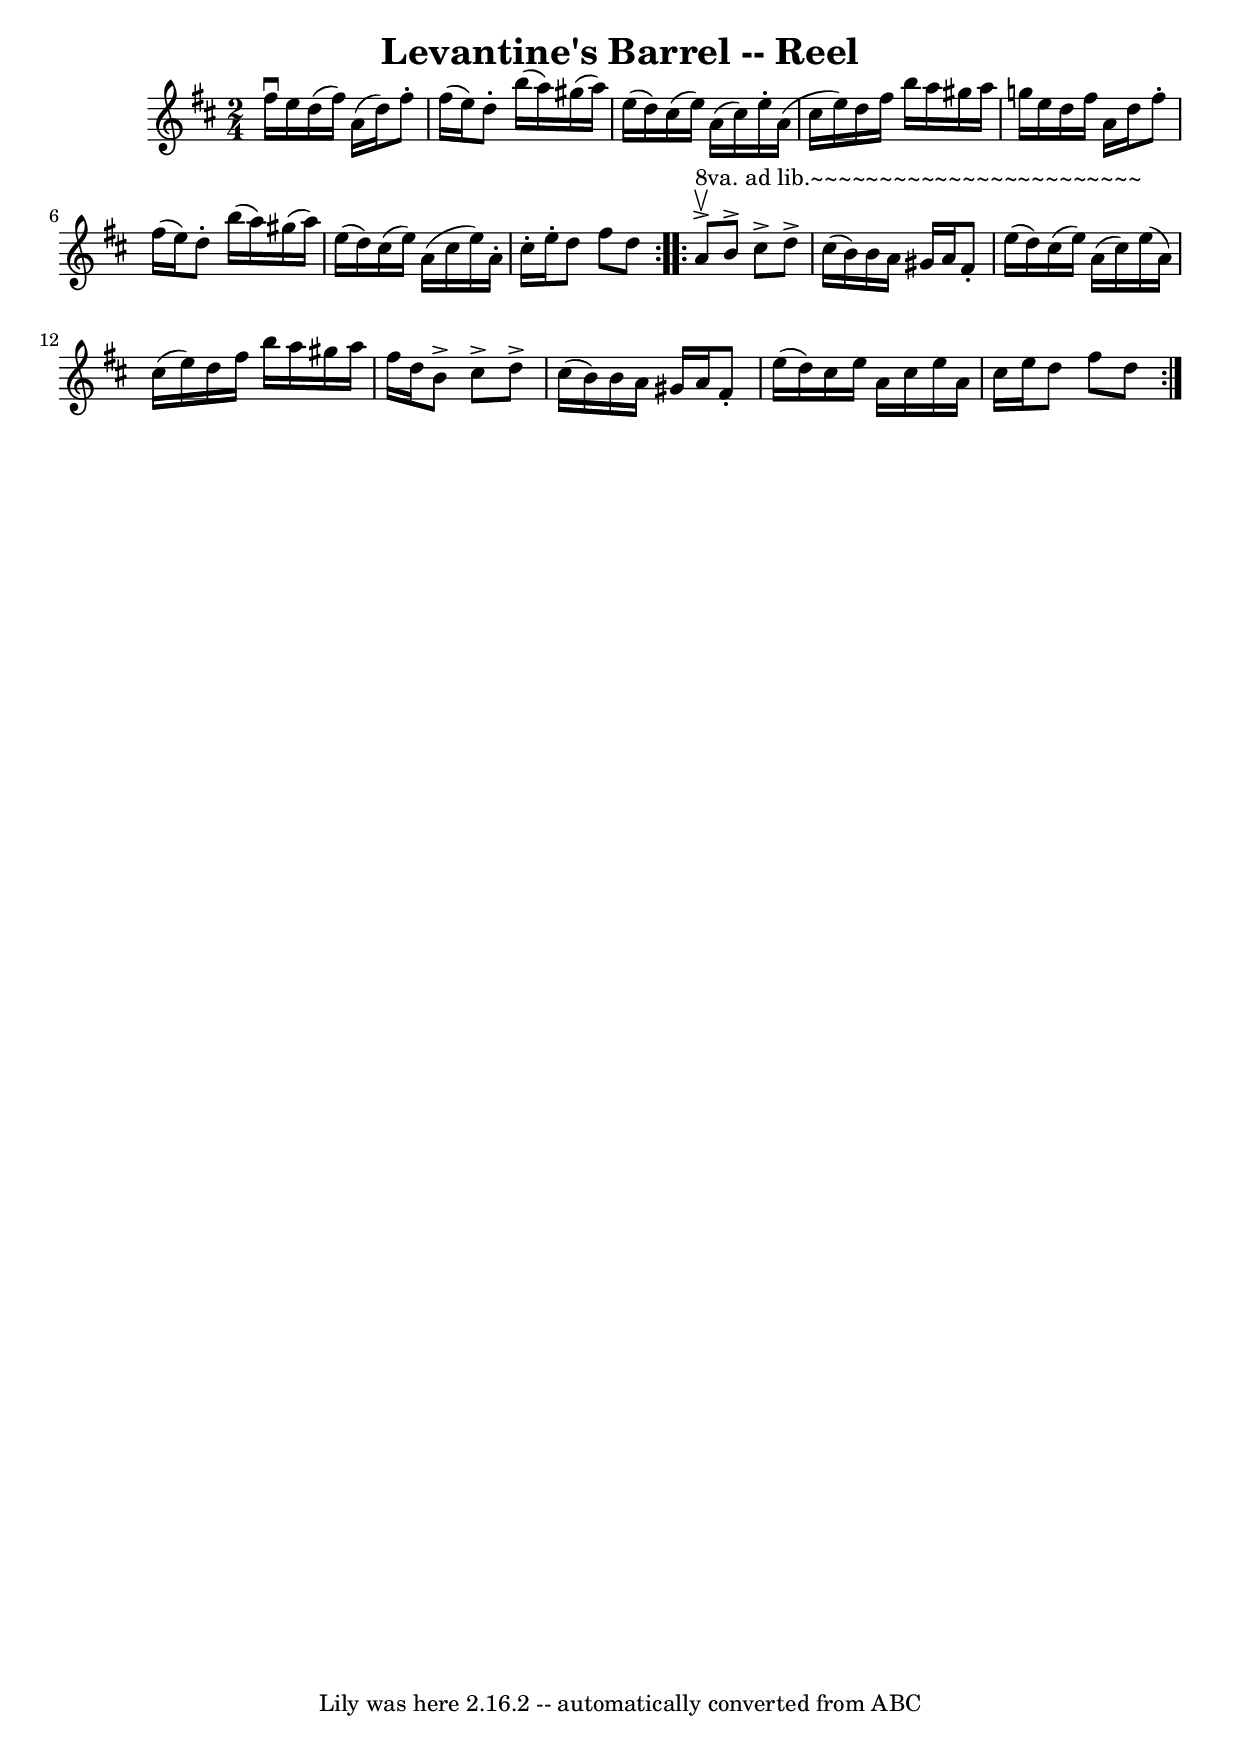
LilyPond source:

\version "2.16.2"
\include "Mammoth.ily"
\header {
  %% book = "Ryan's Mammoth Collection"
  crossRefNumber = "1"
  footnotes = "\\\\158"
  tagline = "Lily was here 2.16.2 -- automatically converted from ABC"
  title = "Levantine's Barrel -- Reel"

}
voicedefault =  {



  \repeat volta 2 {

    \time 2/4 
    \key d \major     fis''16^\downbow e''16   |
    d''16 (     fis''16) a'16 (d''16) fis''8-. fis''16 (e''16)    |
         d''8-. b''16 (a''16) gis''16 (a''16) e''16 (d''16)     |
    cis''16 (e''16) a'16 (cis''16) e''16-. a'16 (     cis''16 e''16)    |
    d''16 fis''16 b''16 a''16 gis''16      a''16 g''!16 e''16     |
    d''16 fis''16 a'16 d''16        fis''8-. fis''16 (e''16)    |
    d''8-. b''16 (a''16)        gis''16 (a''16) e''16 (d''16)    |
    cis''16 (e''16)       a'16 (cis''16 e''16) a'16-. cis''16-. e''16-.    |
    
    d''8 fis''8 d''8  
  } 
  \repeat volta 2 {     a'8^"8va. ad lib.~~~~~~~~~~~~~~~~~~~~~~~~"^\accent^\upbow  |
    b'8^\accent cis''8^\accent d''8^\accent cis''16 (b'16)   |
         b'16 a'16 gis'16 a'16 fis'8-. e''16 (d''16)    |
    
    cis''16 (e''16) a'16 (cis''16) e''16 (a'16) cis''16 (     e''16)    |
    d''16 fis''16 b''16 a''16 gis''16 a''16        fis''16 d''16     |
    b'8^\accent cis''8^\accent d''8^\accent cis''16 (b'16)   |
    b'16 a'16 gis'16 a'16         fis'8-. e''16 (d''16)    |
    cis''16 e''16 a'16 cis''16      e''16 a'16 cis''16 e''16     |
    d''8 fis''8 d''8  
  }   

}

\score{
  <<

    \context Staff="default"
    {
      \voicedefault 
      
    }

  >>
  \layout {
    
  }
  \midi {
  }

}
